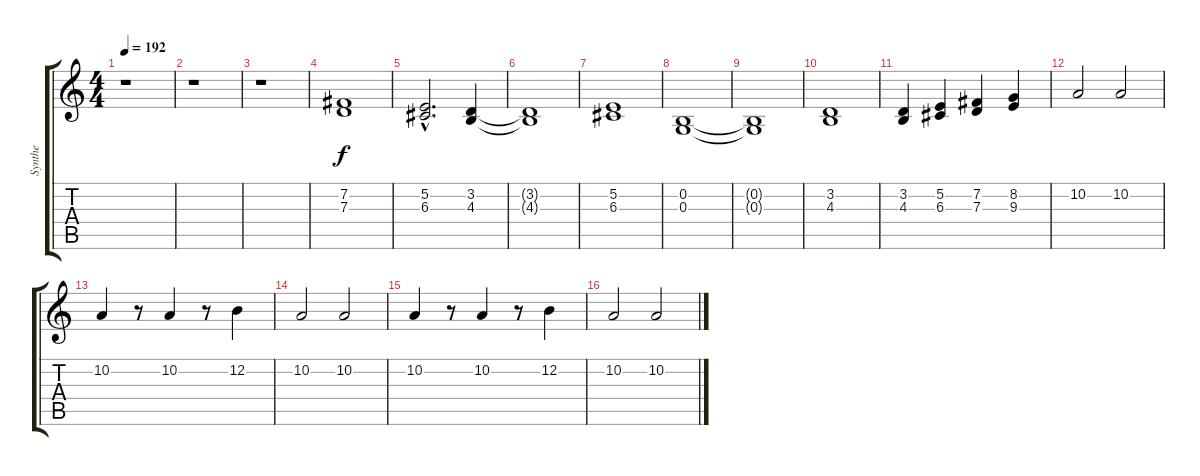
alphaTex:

\track ("Synthe" "Synthe") {instrument lead5charang}
\staff {score tabs}
\tuning (E4 B3 G3 D3 A2 E2) {hide}
\ts (4 4)
\tempo 192
\clef g2
\ks c
r.1{dy f} |
r.1 |
r.1 |
(7.2 7.3).1{volume 12 instrument stringensemble1} |
(5.2{hac} 6.3{hac}).2{d} (3.2 4.3).4 |
(3.2{t} 4.3{t}).1 |
(5.2 6.3).1 |
(0.2 0.3).1 |
(0.2{t} 0.3{t}).1 |
(3.2 4.3).1 |
(3.2 4.3).4 (5.2 6.3).4 (7.2 7.3).4 (8.2 9.3).4 |
10.2.2 10.2.2 |
10.2.4 r.8 10.2.4 r.8 12.2.4 |
10.2.2 10.2.2 |
10.2.4 r.8 10.2.4 r.8 12.2.4 |
10.2.2 10.2.2
